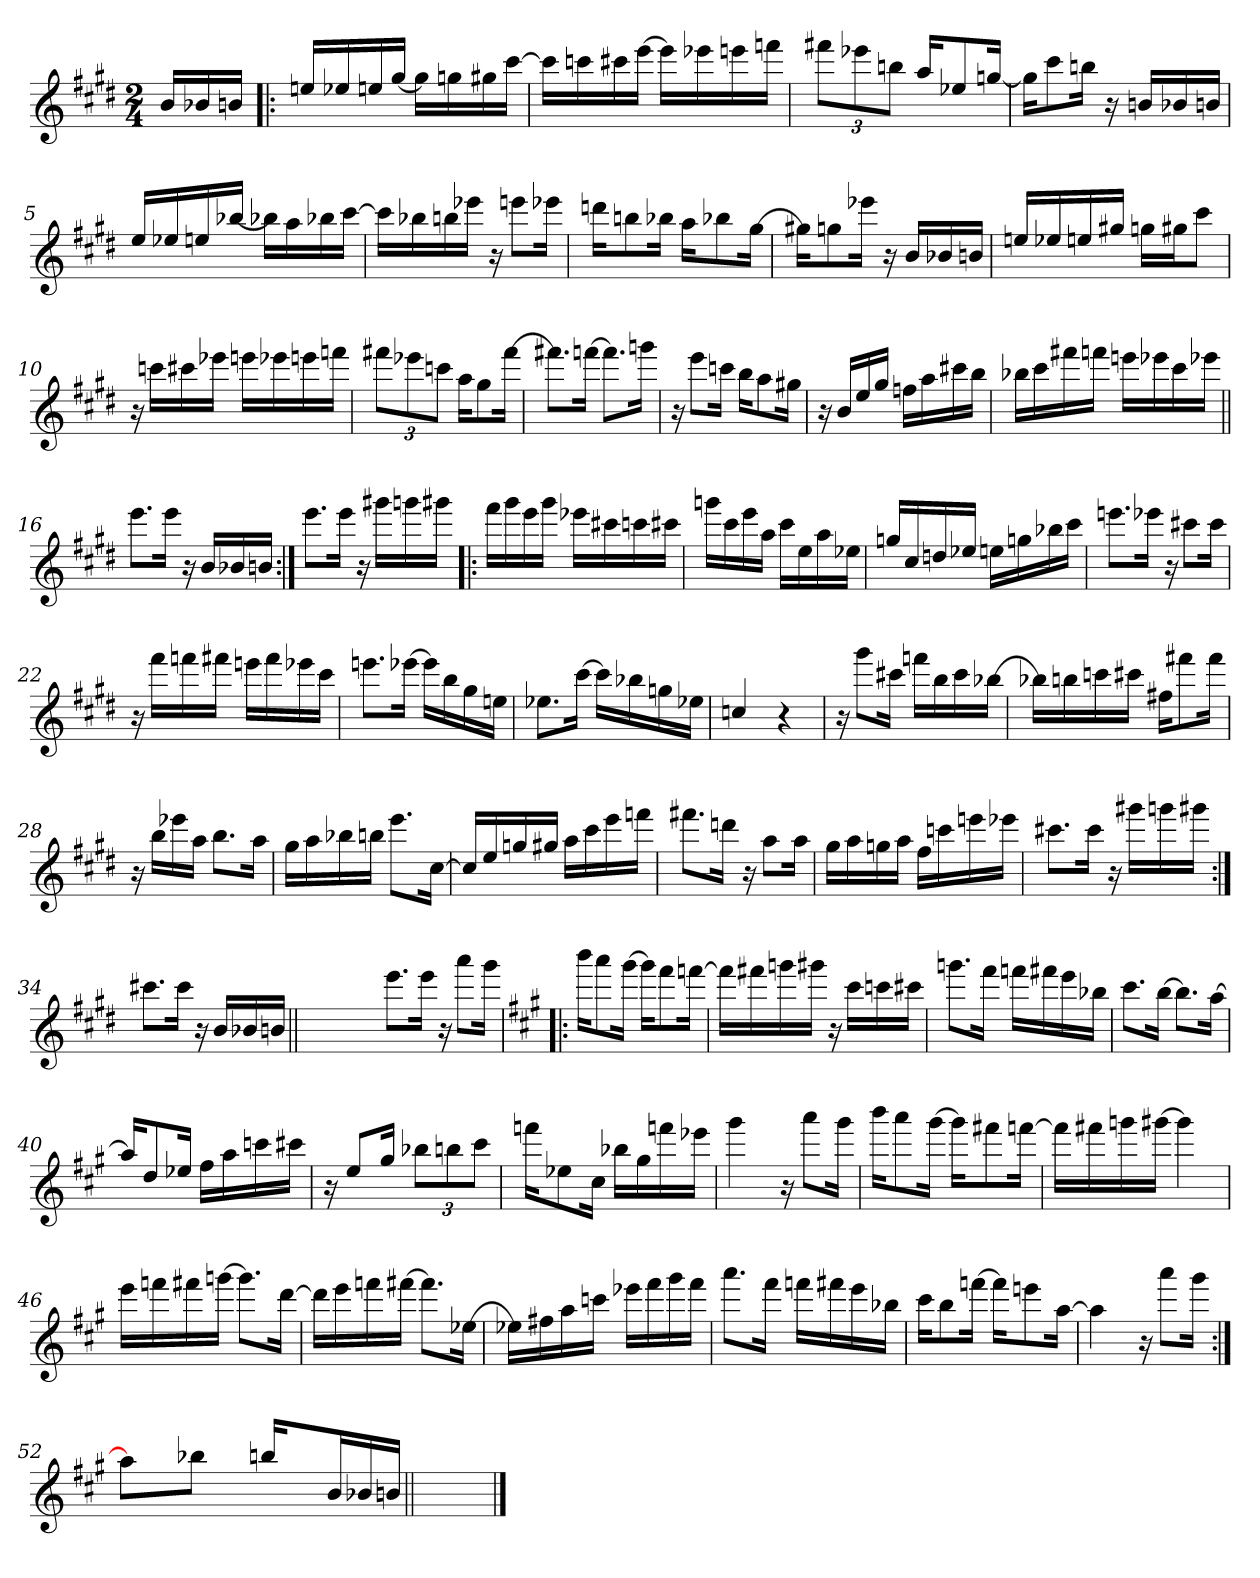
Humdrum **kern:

**kern
*part1
*staff1
*clefG2
*k[f#c#g#d#]
*E:
*M2/4
=
16b/LL
16b-X/
16bn/JJ
=1!|:
16een/LL
16ee-X/
16een/
[16gg#/JJ
16gg#\LL]
16ggn\
16gg#X\
[16ccc#\JJ
=2
16ccc#\LL]
16cccn\
16ccc#X\
[16eee\JJ
16eee\LL]
16eee-X\
16eeen\
16fffn\JJ
=3
12fff#X\L
12eee-X\
12bbn\J
16aa/KL
8ee-X/
[16ggn/Jk
!!LO:LB:g=z
=4
16ggn\KL]
8ccc#\
16bbn\Jk
16r
16bn/LL
16b-X/
16bn/JJ
=5
16ee/LL
16ee-X/
16een/
[16bb-X/JJ
16bb-X\LL]
16aa\
16bb-X\
[16ccc#\JJ
=6
16ccc#\LL]
16bb-X\
16bbn\
16eee-X\JJ
16r
8eeen\L
16eee-X\Jk
=7
16dddn\KL
8bbn\
16bb-X\Jk
16aa\KL
8bb-X\
[16gg#\Jk
!!LO:LB:g=z
=8
16gg#X\KL]
8ggn\
16eee-X\Jk
16r
16b/LL
16b-X/
16bn/JJ
=9
16een/LL
16ee-X/
16een/
16gg#X/JJ
16ggn\LL
16gg#X\J
8ccc#\J
=10
16r
16cccn\LL
16ccc#X\
16eee-X\JJ
16eeen\LL
16eee-X\
16eeen\
16fffn\JJ
=11
12fff#X\L
12eee-X\
12cccn\J
16aa\KL
8gg#\
[16fff#\Jk
!!LO:LB:g=z
=12
8.fff#X\L]
[16fffn\Jk
8.fff\L]
16gggn\Jk
=13
16r
8eee\L
16cccn\Jk
16bb\KL
8aa\
16gg#X\Jk
=14
16r
16b/LL
16ee/
16gg#/JJ
16ffn\LL
16aa\
16ccc#X\
16bb\JJ
=15
16bb-X\LL
16ccc#\
16fff#X\
16fffn\JJ
16eeen\LL
16eee-X\
16ccc#\
16eee-X\JJ
!!LO:LB:g=z
=16||
8.eee\L
16eee\Jk
16r
16b/LL
16b-X/
16bn/JJ
=17:|!
8.eee\L
16eee\Jk
16r
16ggg#X\LL
16gggn\
16ggg#X\JJ
=18!|:
16fff#\LL
16ggg#\
16eee\
16ggg#\JJ
16eee-X\LL
16ccc#X\
16cccn\
16ccc#X\JJ
=19
16gggn\LL
16ccc#\
16eee\
16aa\JJ
16ccc#\LL
16ee\
16aa\
16ee-X\JJ
!!LO:LB:g=z
=20
16ggn/LL
16cc#/
16ddn/
16ee-X/JJ
16een\LL
16ggn\
16bb-X\
16ccc#\JJ
=21
8.eeen\L
16eee-X\Jk
16r
8ccc#X\L
16ccc#\Jk
=22
16r
16fff#\LL
16fffn\
16fff#X\JJ
16eeen\LL
16fff#\
16eee-X\
16ccc#\JJ
=23
8.eeen\L
[16eee-X\Jk
16eee-\LL]
16bb\
16gg#\
16een\JJ
!!LO:LB:g=z
=24
8.ee-X\L
[16ccc#\Jk
16ccc#\LL]
16bb-X\
16ggn\
16ee-X\JJ
=25
4ccn/
4r
=26
16r
8ggg#\L
16ccc#X\Jk
16fffn\LL
16bb\
16ccc#\
[16bb-X\JJ
=27
16bb-X\LL]
16bbn\
16cccn\
16ccc#X\JJ
16ff#X\KL
8fff#X\
16fff#\Jk
!!LO:LB:g=z
=28
16r
16bb\LL
16eee-X\
16aa\JJ
8.bb\L
16aa\Jk
=29
16gg#\LL
16aa\
16bb-X\
16bbn\JJ
8.eee\L
[16cc#\Jk
=30
16cc#/LL]
16ee/
16ggn/
16gg#X/JJ
16aa\LL
16ccc#\
16eee\
16fffn\JJ
=31
8.fff#X\L
16dddn\Jk
16r
8aa\L
16aa\Jk
!!LO:LB:g=z
=32
16gg#\LL
16aa\
16ggn\
16aa\JJ
16ff#\LL
16cccn\
16eeen\
16eee-X\JJ
=33
8.ccc#X\L
16ccc#\Jk
16r
16ggg#X\LL
16gggn\
16ggg#X\JJ
=34:|!
8.ccc#X\L
16ccc#\Jk
16r
16b/LL
16b-X/
16bn/JJ
=34X341||
2ryy
!!LO:PB:g=z
=35-
8.eee\L
16eee\Jk
16r
8aaa\L
16ggg#\Jk
=36!|:
*k[f#c#g#]
*A:
16bbb\KL
8aaa\
[16ggg#\Jk
16ggg#\KL]
8fff#\
[16fffn\Jk
=37
16fffn\LL]
16fff#X\
16gggn\
16ggg#X\JJ
16r
16ccc#\LL
16cccn\
16ccc#X\JJ
=38
8.gggn\L
16fff#\Jk
16fffn\LL
16fff#X\
16eee\
16bb-X\JJ
!!LO:LB:g=z
=39
8.ccc#\L
[16bb\Jk
8.bb\L]
[16aa\Jk
=40
16aa/KL]
8dd/
16ee-X/Jk
16ff#\LL
16aa\
16cccn\
16ccc#X\JJ
=41
16r
8ee/L
16gg#/Jk
12bb-X\L
12bbn\
12ccc#\J
=42
16fffn\KL
8ee-X\
16cc#\Jk
16bb-X\LL
16gg#\
16fffn\
16eee-X\JJ
!!LO:LB:g=z
=43
4ggg#\
16r
8aaa\L
16ggg#\Jk
=44
16bbb\KL
8aaa\
[16ggg#\Jk
16ggg#\KL]
8fff#X\
[16fffn\Jk
=45
16fffn\LL]
16fff#X\
16gggn\
[16ggg#X\JJ
4ggg#\]
=46
16eee\LL
16fffn\
16fff#X\
[16gggn\JJ
8.gggn\L]
[16ddd\Jk
!!LO:LB:g=z
=47
16ddd\LL]
16eee\
16fffn\
[16fff#X\JJ
8.fff#\L]
[16ee-X\Jk
=48
16ee-X\LL]
16ff#X\
16aa\
16cccn\JJ
16eee-X\LL
16fff#\
16ggg#\
16fff#\JJ
=49
8.aaa\L
16fff#\Jk
16fffn\LL
16fff#X\
16eee\
16bb-X\JJ
=50
16ccc#\KL
8bb\
[16fffn\Jk
16fffn\KL]
8eeen\
[16aa\Jk
!!LO:LB:g=z
=51
4aa\]
16r
8aaa\L
16ggg#\Jk
=52:|!
8aa\L]
16ryy
16ryy
8bb-X\J
16ryy
16ryy
16bbn/LL
4ryy
16b/
16b-X/
16bn/JJ
=53||
2ryy
==
*-
